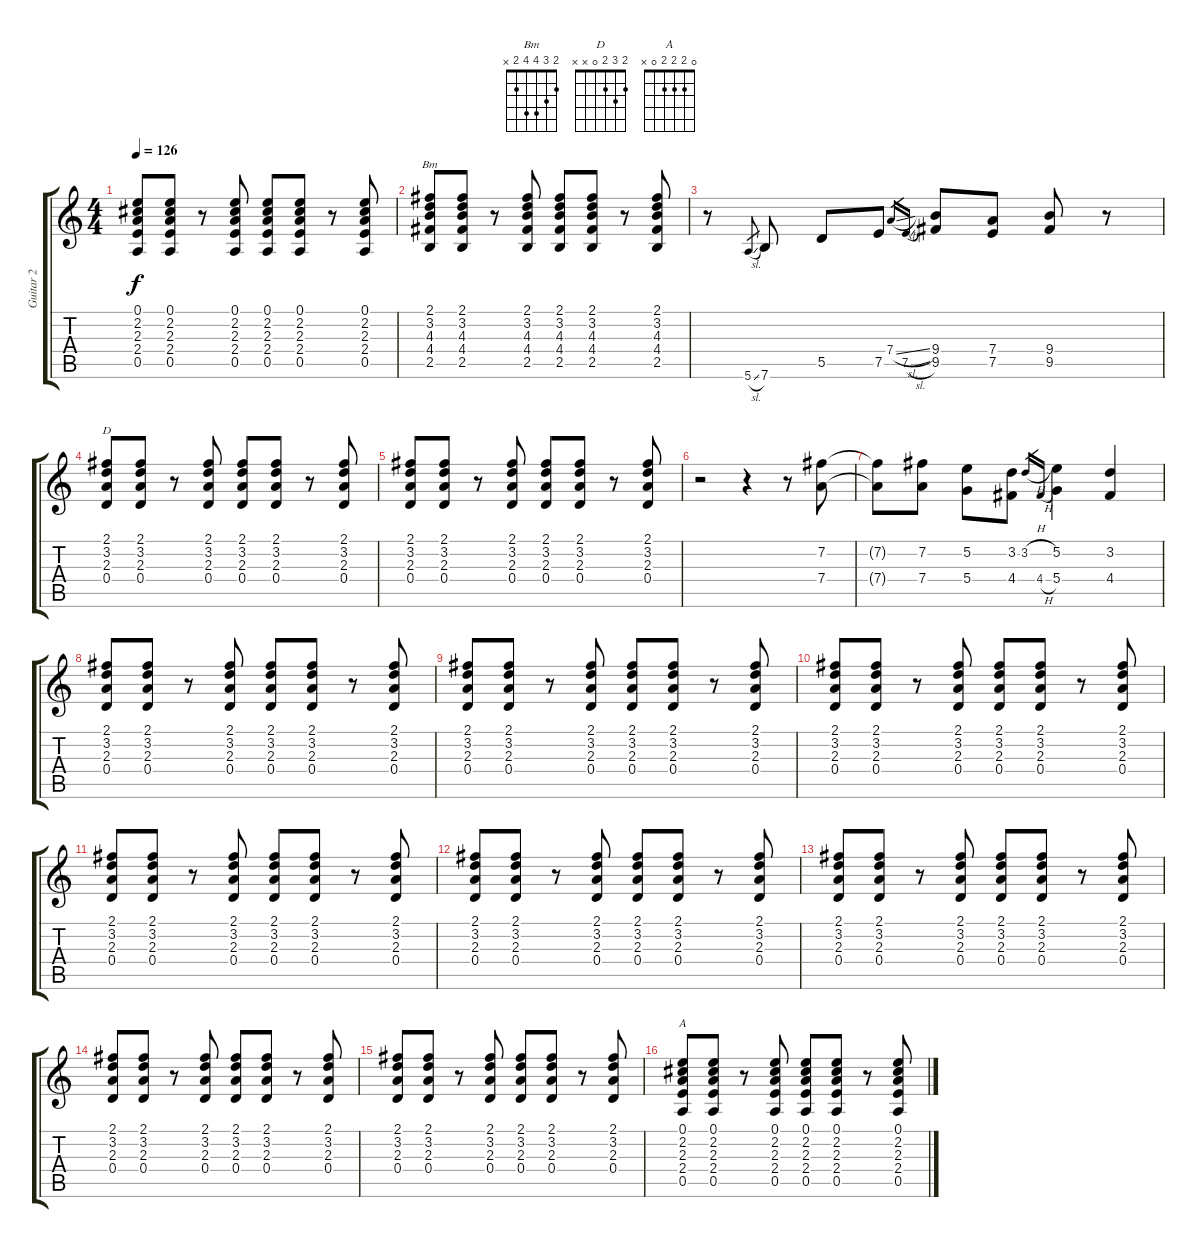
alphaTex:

\track ("Guitar 2" "Guitar 2") {instrument electricguitarclean}
\staff {score tabs}
\tuning (E4 B3 G3 D3 A2 E2) {hide}
\chord ("Bm" 2 3 4 4 2 x)
\chord ("D" 2 3 2 0 x x)
\chord ("A" 0 2 2 2 0 x)
\ts (4 4)
\tempo 126
\clef g2
\ks c
(0.1 2.2 2.3 2.4 0.5).8{dy f} (0.1 2.2 2.3 2.4 0.5).8 r.8 (0.1 2.2 2.3 2.4 0.5).8 (0.1 2.2 2.3 2.4 0.5).8 (0.1 2.2 2.3 2.4 0.5).8 r.8 (0.1 2.2 2.3 2.4 0.5).8 |
(2.1 3.2 4.3 4.4 2.5).8{ch "Bm"} (2.1 3.2 4.3 4.4 2.5).8 r.8 (2.1 3.2 4.3 4.4 2.5).8 (2.1 3.2 4.3 4.4 2.5).8 (2.1 3.2 4.3 4.4 2.5).8 r.8 (2.1 3.2 4.3 4.4 2.5).8 |
r.8 5.6{sl}.8{gr} 7.6.8 5.5.8 7.5.8 7.4{sl}.16{gr} 7.5{sl}.16{gr} (9.4 9.5).8 (7.4 7.5).8 (9.4 9.5).8 r.8 |
(2.1 3.2 2.3 0.4).8{ch "D"} (2.1 3.2 2.3 0.4).8 r.8 (2.1 3.2 2.3 0.4).8 (2.1 3.2 2.3 0.4).8 (2.1 3.2 2.3 0.4).8 r.8 (2.1 3.2 2.3 0.4).8 |
(2.1 3.2 2.3 0.4).8 (2.1 3.2 2.3 0.4).8 r.8 (2.1 3.2 2.3 0.4).8 (2.1 3.2 2.3 0.4).8 (2.1 3.2 2.3 0.4).8 r.8 (2.1 3.2 2.3 0.4).8 |
r.2 r.4 r.8 (7.2 7.4).8 |
(7.2{t} 7.4{t}).8 (7.2 7.4).8 (5.2 5.4).8 (3.2 4.4).8 3.2{h}.16{gr} 4.4{h}.16{gr} (5.2 5.4).4 (3.2 4.4).4 |
(2.1 3.2 2.3 0.4).8 (2.1 3.2 2.3 0.4).8 r.8 (2.1 3.2 2.3 0.4).8 (2.1 3.2 2.3 0.4).8 (2.1 3.2 2.3 0.4).8 r.8 (2.1 3.2 2.3 0.4).8 |
(2.1 3.2 2.3 0.4).8 (2.1 3.2 2.3 0.4).8 r.8 (2.1 3.2 2.3 0.4).8 (2.1 3.2 2.3 0.4).8 (2.1 3.2 2.3 0.4).8 r.8 (2.1 3.2 2.3 0.4).8 |
(2.1 3.2 2.3 0.4).8 (2.1 3.2 2.3 0.4).8 r.8 (2.1 3.2 2.3 0.4).8 (2.1 3.2 2.3 0.4).8 (2.1 3.2 2.3 0.4).8 r.8 (2.1 3.2 2.3 0.4).8 |
(2.1 3.2 2.3 0.4).8 (2.1 3.2 2.3 0.4).8 r.8 (2.1 3.2 2.3 0.4).8 (2.1 3.2 2.3 0.4).8 (2.1 3.2 2.3 0.4).8 r.8 (2.1 3.2 2.3 0.4).8 |
(2.1 3.2 2.3 0.4).8 (2.1 3.2 2.3 0.4).8 r.8 (2.1 3.2 2.3 0.4).8 (2.1 3.2 2.3 0.4).8 (2.1 3.2 2.3 0.4).8 r.8 (2.1 3.2 2.3 0.4).8 |
(2.1 3.2 2.3 0.4).8 (2.1 3.2 2.3 0.4).8 r.8 (2.1 3.2 2.3 0.4).8 (2.1 3.2 2.3 0.4).8 (2.1 3.2 2.3 0.4).8 r.8 (2.1 3.2 2.3 0.4).8 |
(2.1 3.2 2.3 0.4).8 (2.1 3.2 2.3 0.4).8 r.8 (2.1 3.2 2.3 0.4).8 (2.1 3.2 2.3 0.4).8 (2.1 3.2 2.3 0.4).8 r.8 (2.1 3.2 2.3 0.4).8 |
(2.1 3.2 2.3 0.4).8 (2.1 3.2 2.3 0.4).8 r.8 (2.1 3.2 2.3 0.4).8 (2.1 3.2 2.3 0.4).8 (2.1 3.2 2.3 0.4).8 r.8 (2.1 3.2 2.3 0.4).8 |
(0.1 2.2 2.3 2.4 0.5).8{ch "A"} (0.1 2.2 2.3 2.4 0.5).8 r.8 (0.1 2.2 2.3 2.4 0.5).8 (0.1 2.2 2.3 2.4 0.5).8 (0.1 2.2 2.3 2.4 0.5).8 r.8 (0.1 2.2 2.3 2.4 0.5).8
